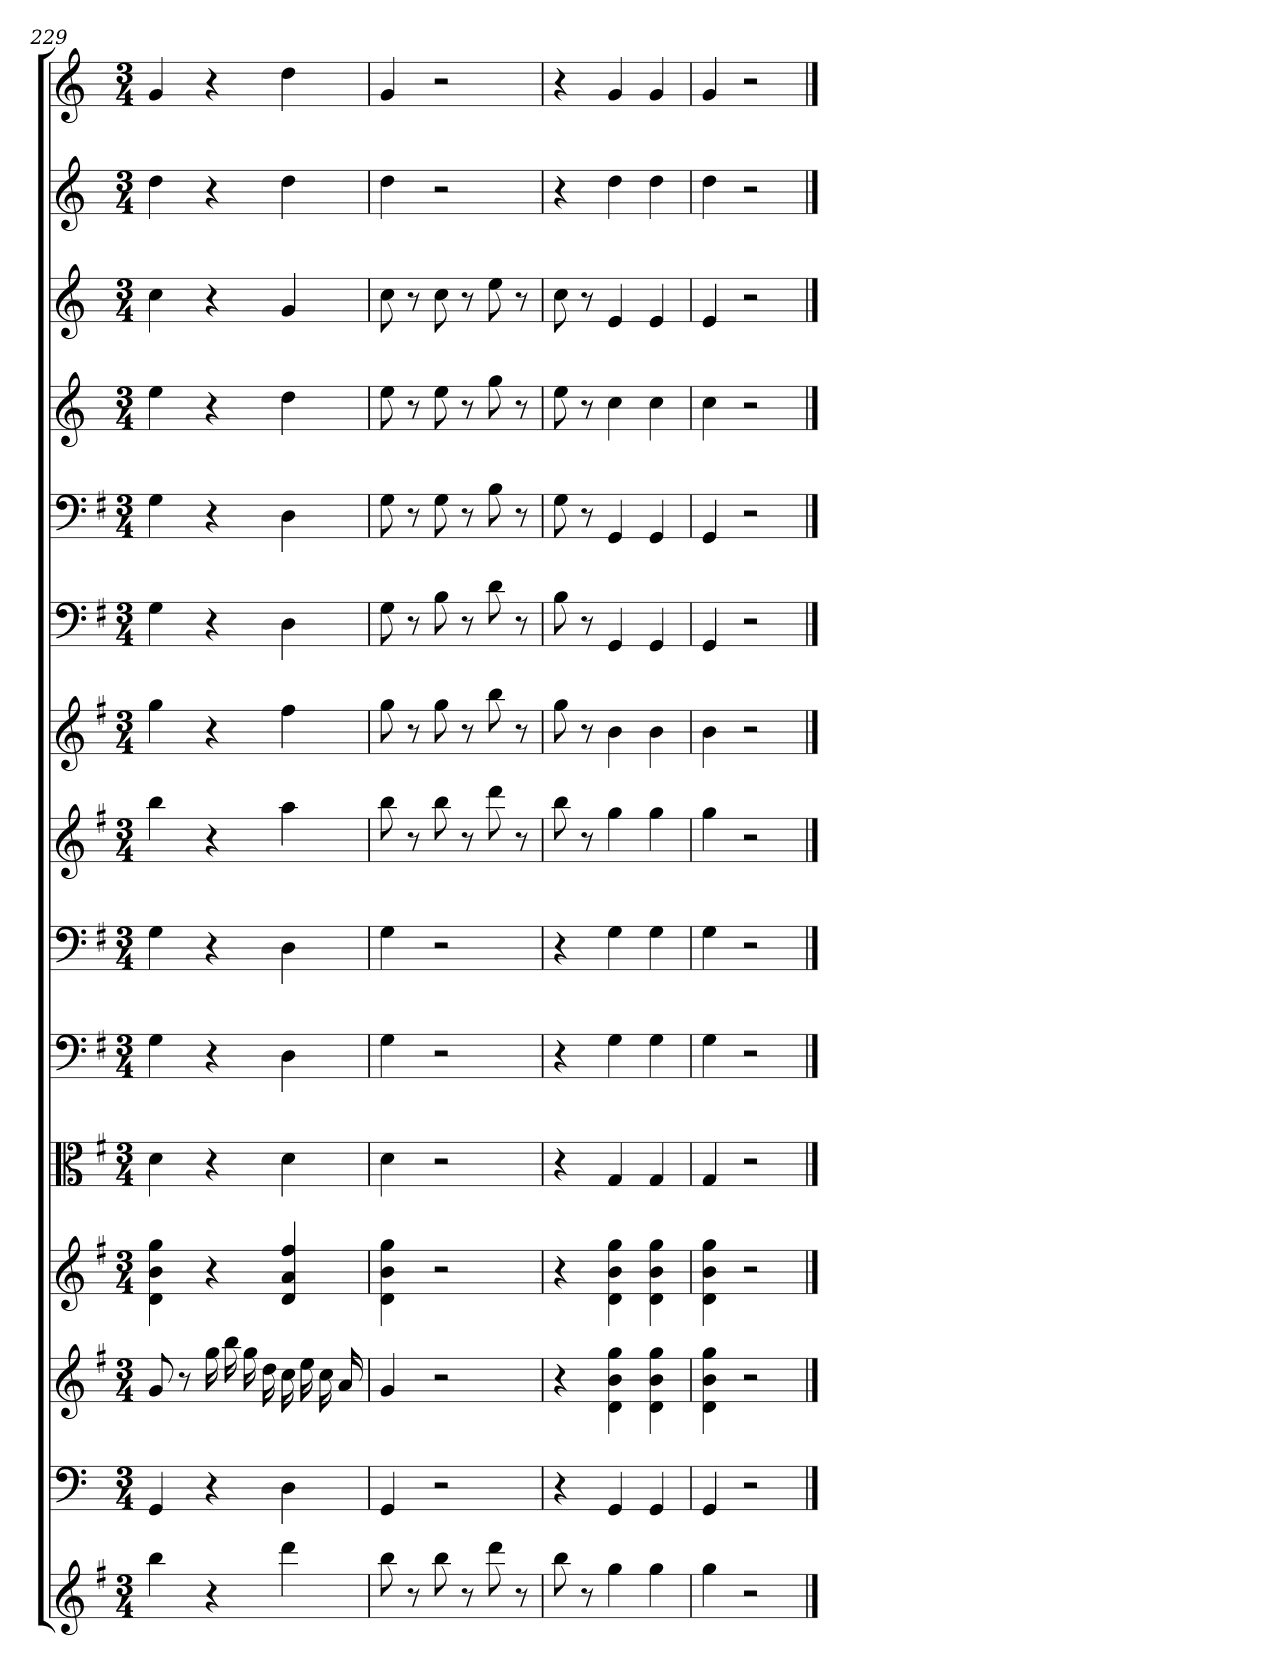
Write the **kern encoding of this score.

**kern	**kern	**kern	**kern	**kern	**kern	**kern	**kern	**kern	**kern	**kern	**kern	**kern	**kern	**kern
*part15	*part14	*part13	*part12	*part11	*part10	*part9	*part8	*part7	*part6	*part5	*part4	*part3	*part2	*part1
*staff15	*staff14	*staff13	*staff12	*staff11	*staff10	*staff9	*staff8	*staff7	*staff6	*staff5	*staff4	*staff3	*staff2	*staff1
*	*clefF4	*	*	*clefC3	*clefF4	*clefF4	*	*	*clefF4	*clefF4	*	*	*	*
*k[f#]	*k[]	*k[f#]	*k[f#]	*k[f#]	*k[f#]	*k[f#]	*k[f#]	*k[f#]	*k[f#]	*k[f#]	*k[]	*k[]	*k[]	*k[]
*M3/4	*M3/4	*M3/4	*M3/4	*M3/4	*M3/4	*M3/4	*M3/4	*M3/4	*M3/4	*M3/4	*M3/4	*M3/4	*M3/4	*M3/4
=229	=229	=229	=229	=229	=229	=229	=229	=229	=229	=229	=229	=229	=229	=229
4bb	4GG	8g	4d 4b 4gg	4d	4G	4G	4bb	4gg	4G	4G	4ee	4cc	4dd	4g
.	.	8r	.	.	.	.	.	.	.	.	.	.	.	.
4r	4r	16gg	4r	4r	4r	4r	4r	4r	4r	4r	4r	4r	4r	4r
.	.	16bb	.	.	.	.	.	.	.	.	.	.	.	.
.	.	16gg	.	.	.	.	.	.	.	.	.	.	.	.
.	.	16dd	.	.	.	.	.	.	.	.	.	.	.	.
4ddd	4D	16cc	4d 4a 4ff#	4d	4D	4D	4aa	4ff#	4D	4D	4dd	4g	4dd	4dd
.	.	16ee	.	.	.	.	.	.	.	.	.	.	.	.
.	.	16cc	.	.	.	.	.	.	.	.	.	.	.	.
.	.	16a	.	.	.	.	.	.	.	.	.	.	.	.
=230	=230	=230	=230	=230	=230	=230	=230	=230	=230	=230	=230	=230	=230	=230
8bb	4GG	4g	4d 4b 4gg	4d	4G	4G	8bb	8gg	8G	8G	8ee	8cc	4dd	4g
8r	.	.	.	.	.	.	8r	8r	8r	8r	8r	8r	.	.
8bb	2r	2r	2r	2r	2r	2r	8bb	8gg	8B	8G	8ee	8cc	2r	2r
8r	.	.	.	.	.	.	8r	8r	8r	8r	8r	8r	.	.
8ddd	.	.	.	.	.	.	8ddd	8bb	8d	8B	8gg	8ee	.	.
8r	.	.	.	.	.	.	8r	8r	8r	8r	8r	8r	.	.
=231	=231	=231	=231	=231	=231	=231	=231	=231	=231	=231	=231	=231	=231	=231
8bb	4r	4r	4r	4r	4r	4r	8bb	8gg	8B	8G	8ee	8cc	4r	4r
8r	.	.	.	.	.	.	8r	8r	8r	8r	8r	8r	.	.
4gg	4GG	4d 4b 4gg	4d 4b 4gg	4G	4G	4G	4gg	4b	4GG	4GG	4cc	4e	4dd	4g
4gg	4GG	4d 4b 4gg	4d 4b 4gg	4G	4G	4G	4gg	4b	4GG	4GG	4cc	4e	4dd	4g
=232	=232	=232	=232	=232	=232	=232	=232	=232	=232	=232	=232	=232	=232	=232
4gg	4GG	4d 4b 4gg	4d 4b 4gg	4G	4G	4G	4gg	4b	4GG	4GG	4cc	4e	4dd	4g
2r	2r	2r	2r	2r	2r	2r	2r	2r	2r	2r	2r	2r	2r	2r
==	==	==	==	==	==	==	==	==	==	==	==	==	==	==
*-	*-	*-	*-	*-	*-	*-	*-	*-	*-	*-	*-	*-	*-	*-
